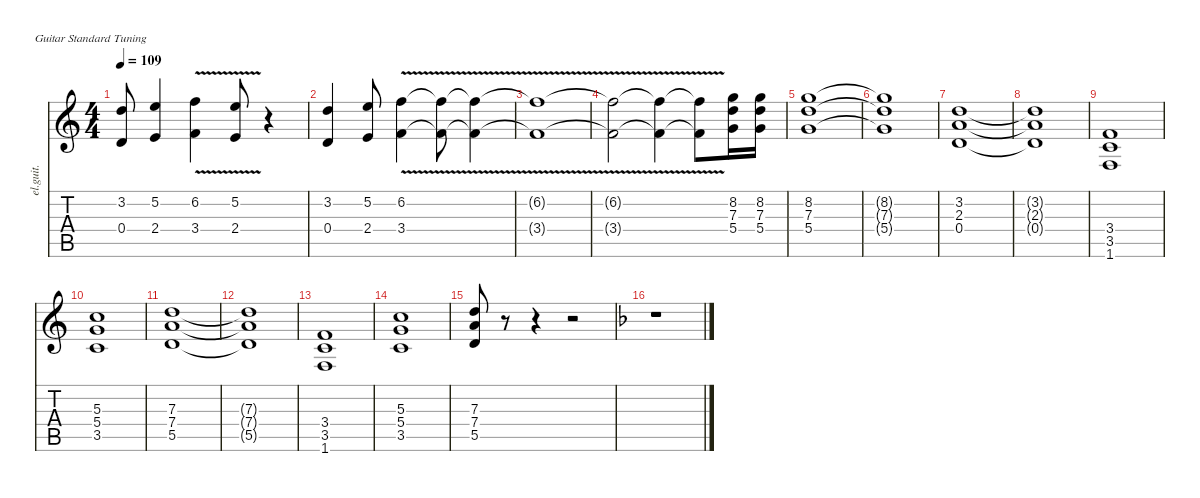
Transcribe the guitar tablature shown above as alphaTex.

\defaultSystemsLayout 4
\hideDynamics
\bracketExtendMode nobrackets
\otherSystemsTrackNameOrientation horizontal
\track ("Guit I" "el.guit.") {instrument electricguitarclean}
\staff {score tabs}
\tuning (E4 B3 G3 D3 A2 E2)
\ts (4 4)
\tempo 109
\clef g2
\ks c
(3.2 0.4).8{dy f beam Up} (5.2 2.4).4{beam Up} (6.2 3.4{v}).4{beam Down} (5.2 2.4{v}).8{beam Up} r.4{beam Up} |
(3.2 0.4).4{beam Up} (5.2 2.4).8{beam Up} (6.2 3.4{v}).4{beam Down} (6.2{t} 3.4{v t}).8{beam Down} (6.2{t} 3.4{v t}).4{dy mf beam Down} |
(6.2{t} 3.4{v t}).1{dy f beam Down} |
(6.2{t} 3.4{v t}).2{beam Down} (6.2{t} 3.4{v t}).4{dy mf beam Down} (6.2{t} 3.4{v t}).8{dy f beam Down} (8.2 7.3 5.4).16{beam Down} (8.2 7.3 5.4).16{beam Down} |
(8.2 7.3 5.4).1{beam Down} |
(8.2{t} 7.3{t} 5.4{t}).1{beam Down} |
(3.2 2.3 0.4).1{beam Up} |
(3.2{t} 2.3{t} 0.4{t}).1{beam Up} |
(3.4 3.5 1.6).1{beam Up} |
(5.3 5.4 3.5).1{beam Up} |
(7.3 7.4 5.5).1{beam Up} |
(7.3{t} 7.4{t} 5.5{t}).1{beam Up} |
(3.4 3.5 1.6).1{beam Up} |
(5.3 5.4 3.5).1{beam Up} |
(7.3 7.4 5.5).8{beam Up} r.8{beam Up} r.4{beam Up} r.2{beam Up} |
\ks dminor
r.1{beam Down}
